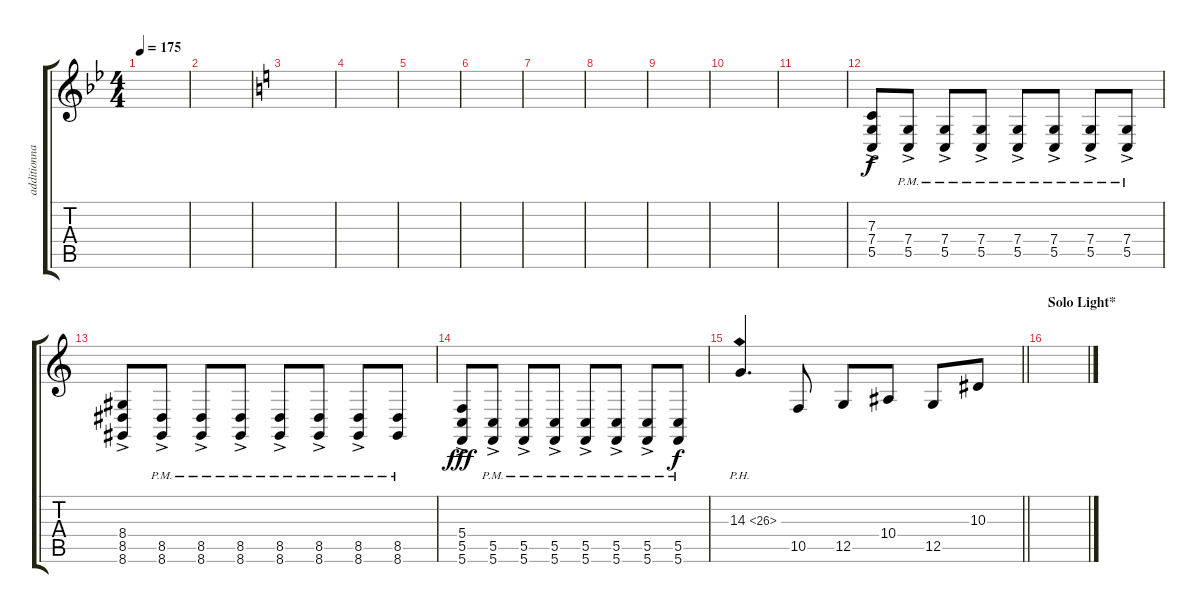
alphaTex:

\track ("additionnal guitar" "additionna") {instrument flute}
\staff {score tabs}
\tuning (D4 A3 F3 C3 G2 C2) {hide}
\ts (4 4)
\tempo 175
\clef g2
\ks bb
|
|
\ks c
|
|
|
|
|
|
|
|
|
(7.3{ac} 7.4{ac} 5.5{ac}).8 (7.4{ac pm} 5.5{ac pm}).8 (7.4{ac pm} 5.5{ac pm}).8 (7.4{ac pm} 5.5{ac pm}).8 (7.4{ac pm} 5.5{ac pm}).8 (7.4{ac pm} 5.5{ac pm}).8 (7.4{pm} 5.5{ac pm}).8 (7.4{pm} 5.5{ac pm}).8 |
(8.4{ac} 8.5{ac} 8.6{ac}).8 (8.5{ac pm} 8.6{ac pm}).8 (8.5{ac pm} 8.6{ac pm}).8 (8.5{ac pm} 8.6{ac pm}).8 (8.5{ac pm} 8.6{ac pm}).8 (8.5{ac pm} 8.6{ac pm}).8 (8.5{ac pm} 8.6{ac pm}).8 (8.5{pm} 8.6{pm}).8{dy f} |
(5.4{ac} 5.5{ac} 5.6{ac}).8{dy fff} (5.5{ac pm} 5.6{ac pm}).8 (5.5{ac pm} 5.6{ac pm}).8 (5.5{ac pm} 5.6{ac pm}).8 (5.5{ac pm} 5.6{ac pm}).8 (5.5{ac pm} 5.6{ac pm}).8 (5.5{ac pm} 5.6{ac pm}).8 (5.5{pm} 5.6{pm}).8{dy f} |
\barLineRight lightlight
14.3{ph 12}.4{d} 10.5.8 12.5.8 10.4.8 12.5.8 10.3.8 |
\section ("" "Solo Light*")
